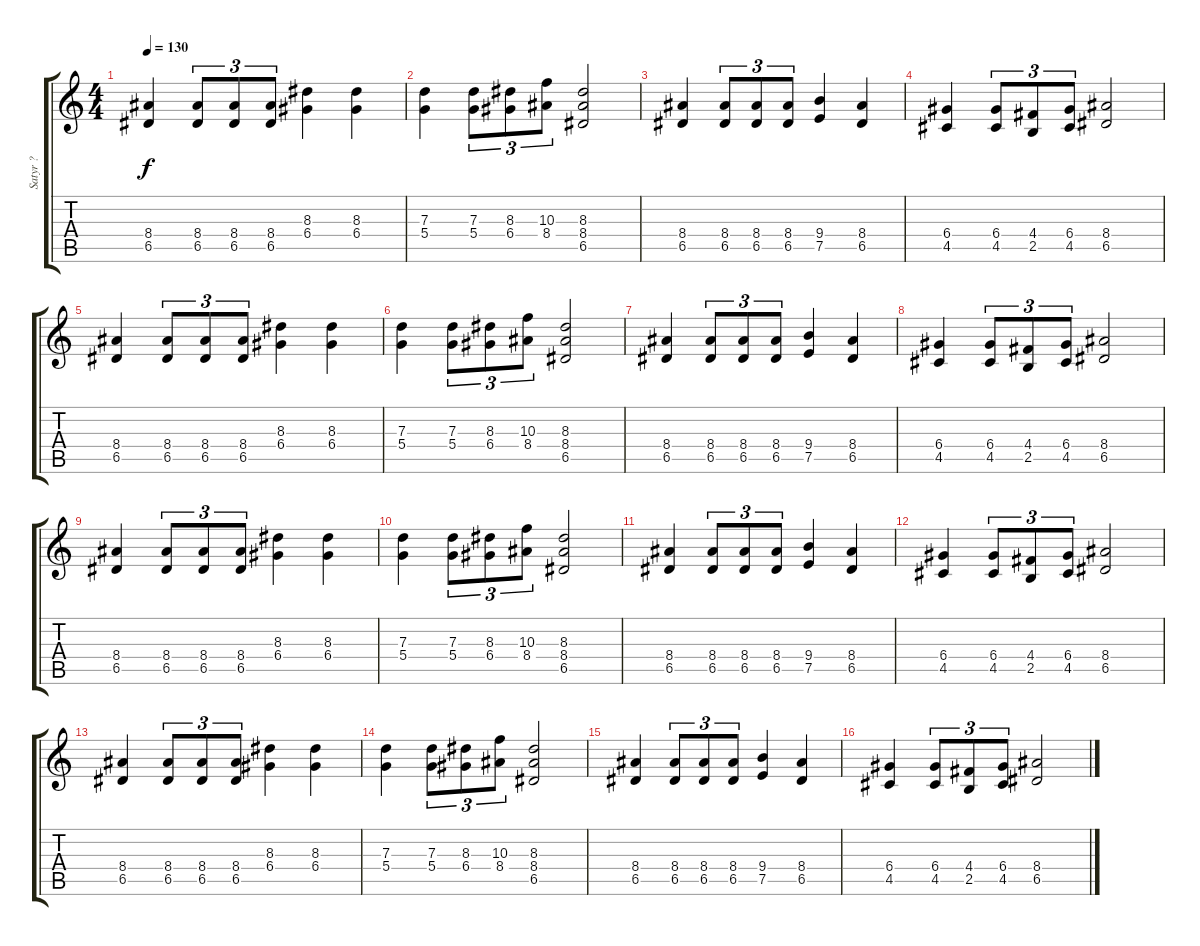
\track ("Satyr ?" "Satyr ?") {instrument distortionguitar}
\staff {score tabs}
\tuning (E4 B3 G3 D3 A2 E2) {hide}
\ts (4 4)
\tempo 130
\clef g2
\ks c
(8.4 6.5).4{dy f instrument distortionguitar} (8.4 6.5).8{tu (3 2)} (8.4 6.5).8{tu (3 2)} (8.4 6.5).8{tu (3 2)} (8.3 6.4).4 (8.3 6.4).4 |
(7.3 5.4).4 (7.3 5.4).8{tu (3 2)} (8.3 6.4).8{tu (3 2)} (10.3 8.4).8{tu (3 2)} (8.3 8.4 6.5).2 |
(8.4 6.5).4 (8.4 6.5).8{tu (3 2)} (8.4 6.5).8{tu (3 2)} (8.4 6.5).8{tu (3 2)} (9.4 7.5).4 (8.4 6.5).4 |
(6.4 4.5).4 (6.4 4.5).8{tu (3 2)} (4.4 2.5).8{tu (3 2)} (6.4 4.5).8{tu (3 2)} (8.4 6.5).2 |
(8.4 6.5).4 (8.4 6.5).8{tu (3 2)} (8.4 6.5).8{tu (3 2)} (8.4 6.5).8{tu (3 2)} (8.3 6.4).4 (8.3 6.4).4 |
(7.3 5.4).4 (7.3 5.4).8{tu (3 2)} (8.3 6.4).8{tu (3 2)} (10.3 8.4).8{tu (3 2)} (8.3 8.4 6.5).2 |
(8.4 6.5).4 (8.4 6.5).8{tu (3 2)} (8.4 6.5).8{tu (3 2)} (8.4 6.5).8{tu (3 2)} (9.4 7.5).4 (8.4 6.5).4 |
(6.4 4.5).4 (6.4 4.5).8{tu (3 2)} (4.4 2.5).8{tu (3 2)} (6.4 4.5).8{tu (3 2)} (8.4 6.5).2 |
(8.4 6.5).4 (8.4 6.5).8{tu (3 2)} (8.4 6.5).8{tu (3 2)} (8.4 6.5).8{tu (3 2)} (8.3 6.4).4 (8.3 6.4).4 |
(7.3 5.4).4 (7.3 5.4).8{tu (3 2)} (8.3 6.4).8{tu (3 2)} (10.3 8.4).8{tu (3 2)} (8.3 8.4 6.5).2 |
(8.4 6.5).4 (8.4 6.5).8{tu (3 2)} (8.4 6.5).8{tu (3 2)} (8.4 6.5).8{tu (3 2)} (9.4 7.5).4 (8.4 6.5).4 |
(6.4 4.5).4 (6.4 4.5).8{tu (3 2)} (4.4 2.5).8{tu (3 2)} (6.4 4.5).8{tu (3 2)} (8.4 6.5).2 |
(8.4 6.5).4 (8.4 6.5).8{tu (3 2)} (8.4 6.5).8{tu (3 2)} (8.4 6.5).8{tu (3 2)} (8.3 6.4).4 (8.3 6.4).4 |
(7.3 5.4).4 (7.3 5.4).8{tu (3 2)} (8.3 6.4).8{tu (3 2)} (10.3 8.4).8{tu (3 2)} (8.3 8.4 6.5).2 |
(8.4 6.5).4 (8.4 6.5).8{tu (3 2)} (8.4 6.5).8{tu (3 2)} (8.4 6.5).8{tu (3 2)} (9.4 7.5).4 (8.4 6.5).4 |
(6.4 4.5).4 (6.4 4.5).8{tu (3 2)} (4.4 2.5).8{tu (3 2)} (6.4 4.5).8{tu (3 2)} (8.4 6.5).2
